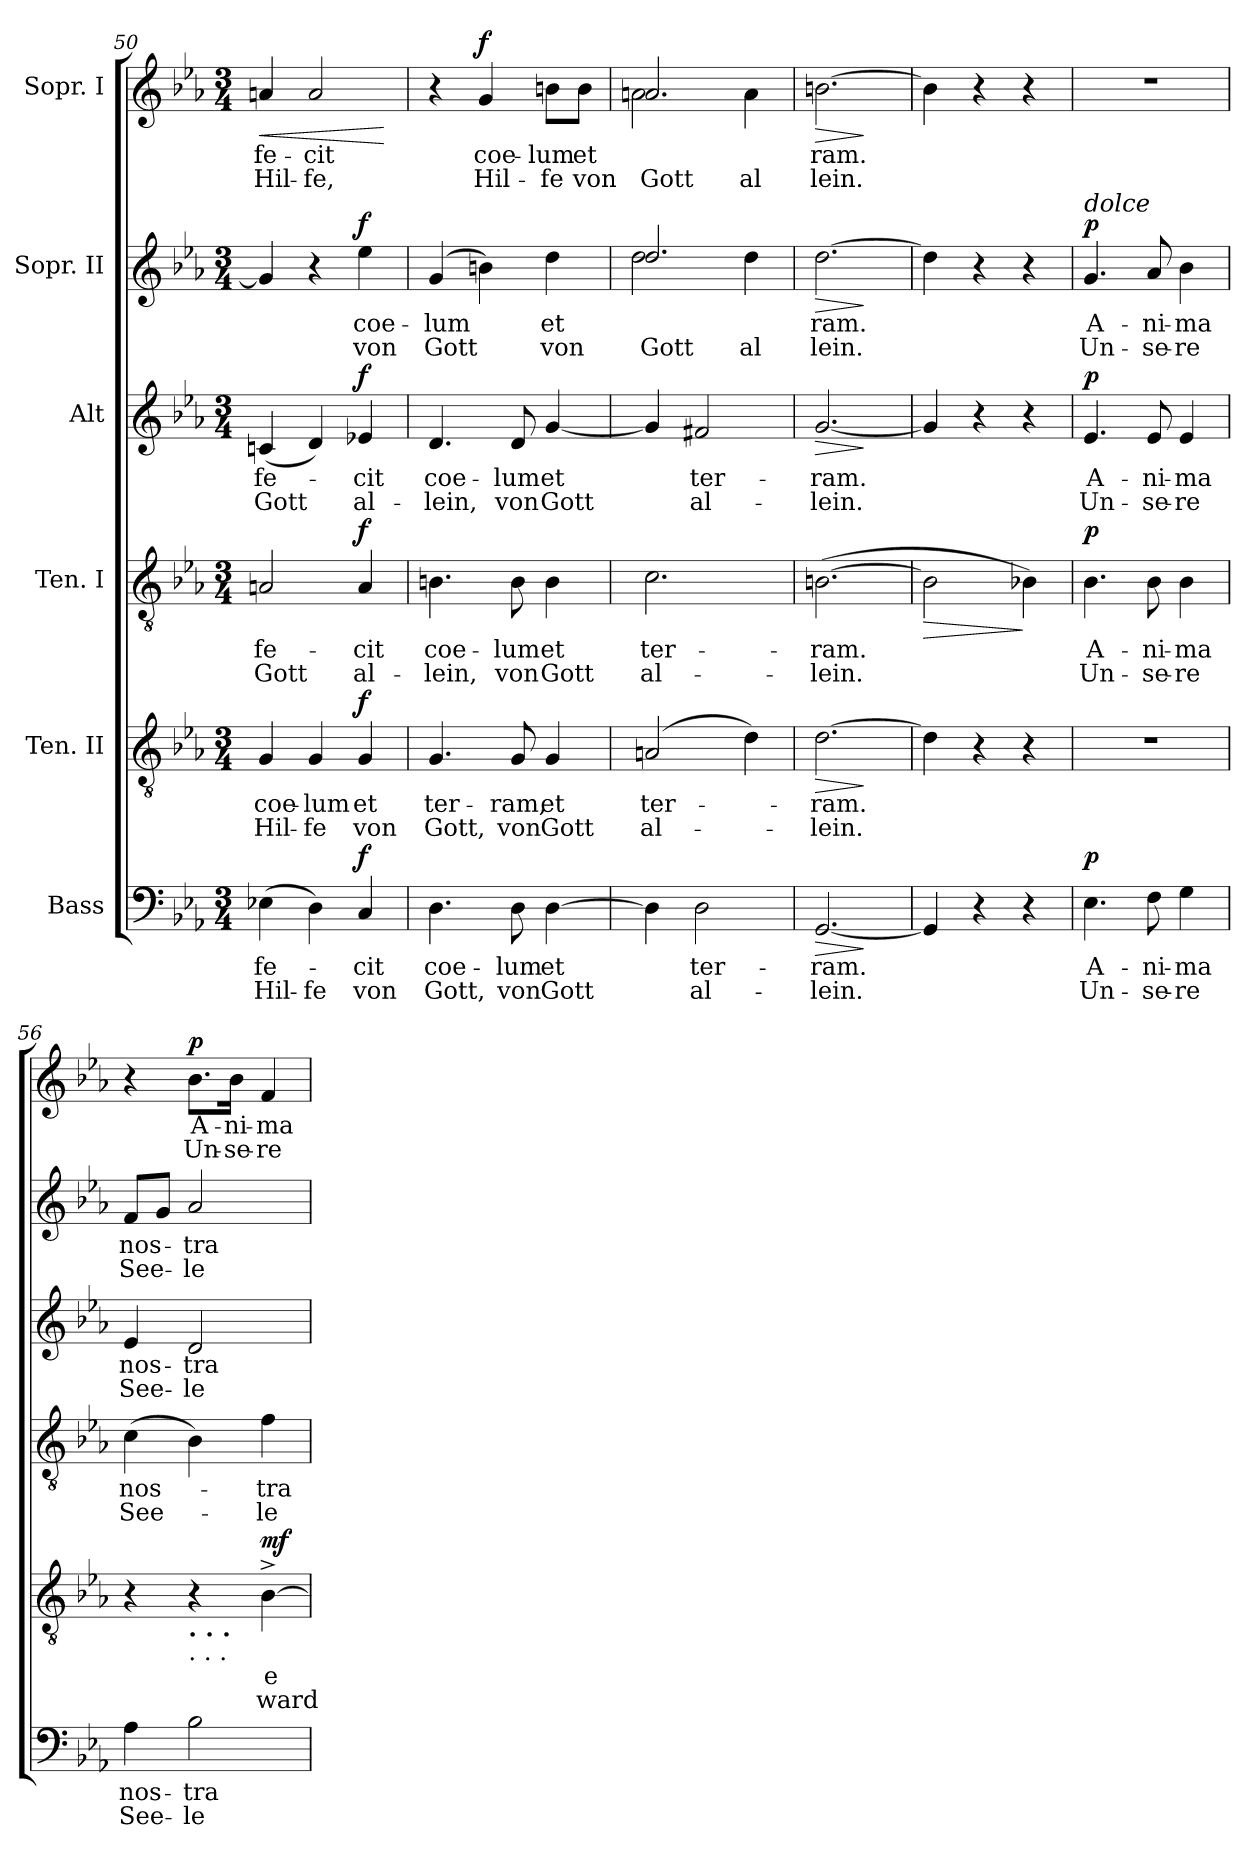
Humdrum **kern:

**kern	**text	**text	**dynam	**kern	**text	**text	**dynam	**kern	**text	**text	**dynam	**kern	**text	**text	**dynam	**kern	**text	**text	**dynam	**kern	**text	**text	**dynam
*part6	*part6	*part6	*part6	*part5	*part5	*part5	*part5	*part4	*part4	*part4	*part4	*part3	*part3	*part3	*part3	*part2	*part2	*part2	*part2	*part1	*part1	*part1	*part1
*staff6	*staff6	*staff6	*staff6	*staff5	*staff5	*staff5	*staff5	*staff4	*staff4	*staff4	*staff4	*staff3	*staff3	*staff3	*staff3	*staff2	*staff2	*staff2	*staff2	*staff1	*staff1	*staff1	*staff1
*I"Bass	*	*	*	*I"Ten. II	*	*	*	*I"Ten. I	*	*	*	*I"Alt	*	*	*	*I"Sopr. II	*	*	*	*I"Sopr. I	*	*	*
*clefF4	*	*	*	*clefGv2	*	*	*	*clefGv2	*	*	*	*clefG2	*	*	*	*clefG2	*	*	*	*clefG2	*	*	*
*k[b-e-a-]	*	*	*	*k[b-e-a-]	*	*	*	*k[b-e-a-]	*	*	*	*k[b-e-a-]	*	*	*	*k[b-e-a-]	*	*	*	*k[b-e-a-]	*	*	*
*E-:	*	*	*	*E-:	*	*	*	*E-:	*	*	*	*E-:	*	*	*	*E-:	*	*	*	*E-:	*	*	*
*M3/4	*	*	*	*M3/4	*	*	*	*M3/4	*	*	*	*M3/4	*	*	*	*M3/4	*	*	*	*M3/4	*	*	*
=50	=50	=50	=50	=50	=50	=50	=50	=50	=50	=50	=50	=50	=50	=50	=50	=50	=50	=50	=50	=50	=50	=50	=50
!	!	!	!	!	!	!	!	!	!	!	!	!	!	!	!	!	!	!	!	!	!	!	!LO:HP:b
(>4E-X\	fe-	Hil-	.	4G/	coe-	Hil-	.	2An/	fe-	Gott	.	(>4cn/	fe-	Gott	.	4g/]	.	.	.	4an/	fe-	Hil-	<
4D\)	.	-fe	.	4G/	-lum	-fe	.	.	.	.	.	4d/)	.	.	.	4r	.	.	.	2a/	-cit	-fe,	.
!	!	!	!LO:DY:a	!	!	!	!LO:DY:a	!	!	!	!LO:DY:a	!	!	!	!LO:DY:a	!	!	!	!LO:DY:a	!	!	!	!
4C/	-cit	von	f	4G/	et	von	f	4A/	-cit	al-	f	4e-X/	-cit	al-	f	4ee-\	coe-	von	f	.	.	.	.
.	.	.	.	.	.	.	.	.	.	.	.	.	.	.	.	.	.	.	.	.	.	.	[
=51	=51	=51	=51	=51	=51	=51	=51	=51	=51	=51	=51	=51	=51	=51	=51	=51	=51	=51	=51	=51	=51	=51	=51
4.D\	coe-	Gott,	.	4.G/	ter-	Gott,	.	4.Bn\	coe-	-lein,	.	4.d/	coe-	-lein,	.	(4g/	-lum	Gott	.	4r	.	.	.
!	!	!	!	!	!	!	!	!	!	!	!	!	!	!	!	!	!	!	!	!	!	!	!LO:DY:a
.	.	.	.	.	.	.	.	.	.	.	.	.	.	.	.	4bn\)	.	.	.	4g/	coe-	Hil-	f
8D\	-lum	von	.	8G/	-ram,	von	.	8B\	-lum	von	.	8d/	-lum	von	.	.	.	.	.	.	.	.	.
[4D\	et	Gott	.	4G/	et	Gott	.	4B\	et	Gott	.	[4g/	et	Gott	.	4dd\	et	von	.	8bn\L	-lum	-fe	.
.	.	.	.	.	.	.	.	.	.	.	.	.	.	.	.	.	.	.	.	8b\J	et	von	.
=52	=52	=52	=52	=52	=52	=52	=52	=52	=52	=52	=52	=52	=52	=52	=52	=52	=52	=52	=52	=52	=52	=52	=52
*	*	*	*	*	*	*	*	*	*	*	*	*	*	*	*	*^	*	*	*	*^	*	*	*
4D\]	.	.	.	(2An/	ter-	al-	.	2.c\	ter-	al-	.	4g/]	.	.	.	2.dd/	2dd\	.	Gott	.	2.an/	2a\	.	Gott	.
2D\	ter-	al-	.	.	.	.	.	.	.	.	.	2f#X/	ter-	al-	.	.	.	.	.	.	.	.	.	.	.
.	.	.	.	4d\)	.	.	.	.	.	.	.	.	.	.	.	.	4dd\	.	al-	.	.	4a\	.	al-	.
=53	=53	=53	=53	=53	=53	=53	=53	=53	=53	=53	=53	=53	=53	=53	=53	=53	=53	=53	=53	=53	=53	=53	=53	=53	=53
!	!	!	!LO:HP:b	!	!	!	!LO:HP:b	!	!	!	!	!	!	!	!LO:HP:b	!	!	!	!	!LO:HP:b	!	!	!	!	!LO:HP:b
*	*	*	*	*	*	*	*	*	*	*	*	*	*	*	*	*v	*v	*	*	*	*	*	*	*	*
*	*	*	*	*	*	*	*	*	*	*	*	*	*	*	*	*	*	*	*	*v	*v	*	*	*
[2.GG/	-ram.	-lein.	>	[2.d\	-ram.	-lein.	>	([2.Bn\	-ram.	-lein.	.	[2.g/	-ram.	-lein.	>	[2.dd\	-ram.	-lein.	>	[2.bn\	-ram.	-lein.	>
.	.	.	]	.	.	.	]	.	.	.	.	.	.	.	]	.	.	.	]	.	.	.	]
=54	=54	=54	=54	=54	=54	=54	=54	=54	=54	=54	=54	=54	=54	=54	=54	=54	=54	=54	=54	=54	=54	=54	=54
!	!	!	!	!	!	!	!	!	!	!	!LO:HP:b	!	!	!	!	!	!	!	!	!	!	!	!
4GG/]	.	.	.	4d\]	.	.	.	2B\]	.	.	>	4g/]	.	.	.	4dd\]	.	.	.	4b\]	.	.	.
4r	.	.	.	4r	.	.	.	.	.	.	.	4r	.	.	.	4r	.	.	.	4r	.	.	.
4r	.	.	.	4r	.	.	.	4B-X\)	.	.	]	4r	.	.	.	4r	.	.	.	4r	.	.	.
!!LO:PB:g=z
=55	=55	=55	=55	=55	=55	=55	=55	=55	=55	=55	=55	=55	=55	=55	=55	=55	=55	=55	=55	=55	=55	=55	=55
!	!	!	!	!	!	!	!	!	!	!	!	!	!	!	!	!LO:TX:a:i:t=dolce	!	!	!	!	!	!	!
!	!	!	!LO:DY:a	!	!	!	!	!	!	!	!LO:DY:a	!	!	!	!LO:DY:a	!	!	!	!LO:DY:a	!	!	!	!
4.E-\	A-	Un-	p	2.r	.	.	.	4.B-\	A-	Un-	p	4.e-/	A-	Un-	p	4.g/	A-	Un-	p	2.r	.	.	.
8F\	-ni-	-se-	.	.	.	.	.	8B-\	-ni-	-se-	.	8e-/	-ni-	-se-	.	8a-/	-ni-	-se-	.	.	.	.	.
4G\	-ma	-re	.	.	.	.	.	4B-\	-ma	-re	.	4e-/	-ma	-re	.	4b-\	-ma	-re	.	.	.	.	.
=56	=56	=56	=56	=56	=56	=56	=56	=56	=56	=56	=56	=56	=56	=56	=56	=56	=56	=56	=56	=56	=56	=56	=56
4A-\	nos-	See-	.	4r	.	.	.	(4c\	nos-	See-	.	4e-/	nos-	See-	.	8f/L	nos-	See-	.	4r	.	.	.
.	.	.	.	.	.	.	.	.	.	.	.	.	.	.	.	8g/J	.	.	.	.	.	.	.
!	!	!	!	!LO:TX:b:B:t=. . .	!	!	!	!	!	!	!	!	!	!	!	!	!	!	!	!	!	!	!
!	!	!	!	!LO:TX:b:t=. . .	!	!	!	!	!	!	!	!	!	!	!	!	!	!	!	!	!	!	!
!	!	!	!	!	!	!	!	!	!	!	!	!	!	!	!	!	!	!	!	!	!	!	!LO:DY:a
2B-\	-tra	-le	.	4r	.	.	.	4B-\)	.	.	.	2d/	-tra	-le	.	2a-/	-tra	-le	.	8.b-\L	A-	Un-	p
.	.	.	.	.	.	.	.	.	.	.	.	.	.	.	.	.	.	.	.	16b-\Jk	-ni-	-se-	.
!	!	!	!	!	!	!	!LO:DY:a	!	!	!	!	!	!	!	!	!	!	!	!	!	!	!	!
.	.	.	.	[4B-^\	e-	ward	mf	4f\	-tra	-le	.	.	.	.	.	.	.	.	.	4f/	-ma	-re	.
=	=	=	=	=	=	=	=	=	=	=	=	=	=	=	=	=	=	=	=	=	=	=	=
*-	*-	*-	*-	*-	*-	*-	*-	*-	*-	*-	*-	*-	*-	*-	*-	*-	*-	*-	*-	*-	*-	*-	*-
